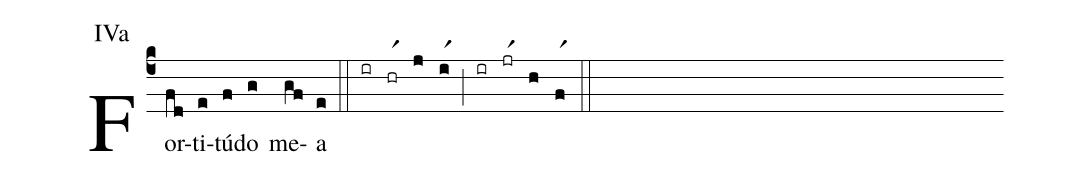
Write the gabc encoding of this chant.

annotation: IVa;
%%
(c4)For(fd)ti(e)tú(f)do(g) me(gf)a(e) (::) (ir)(hrr1)(j)(ir1)(;)(ir)(jrr1)(h)(fr1)(::)
